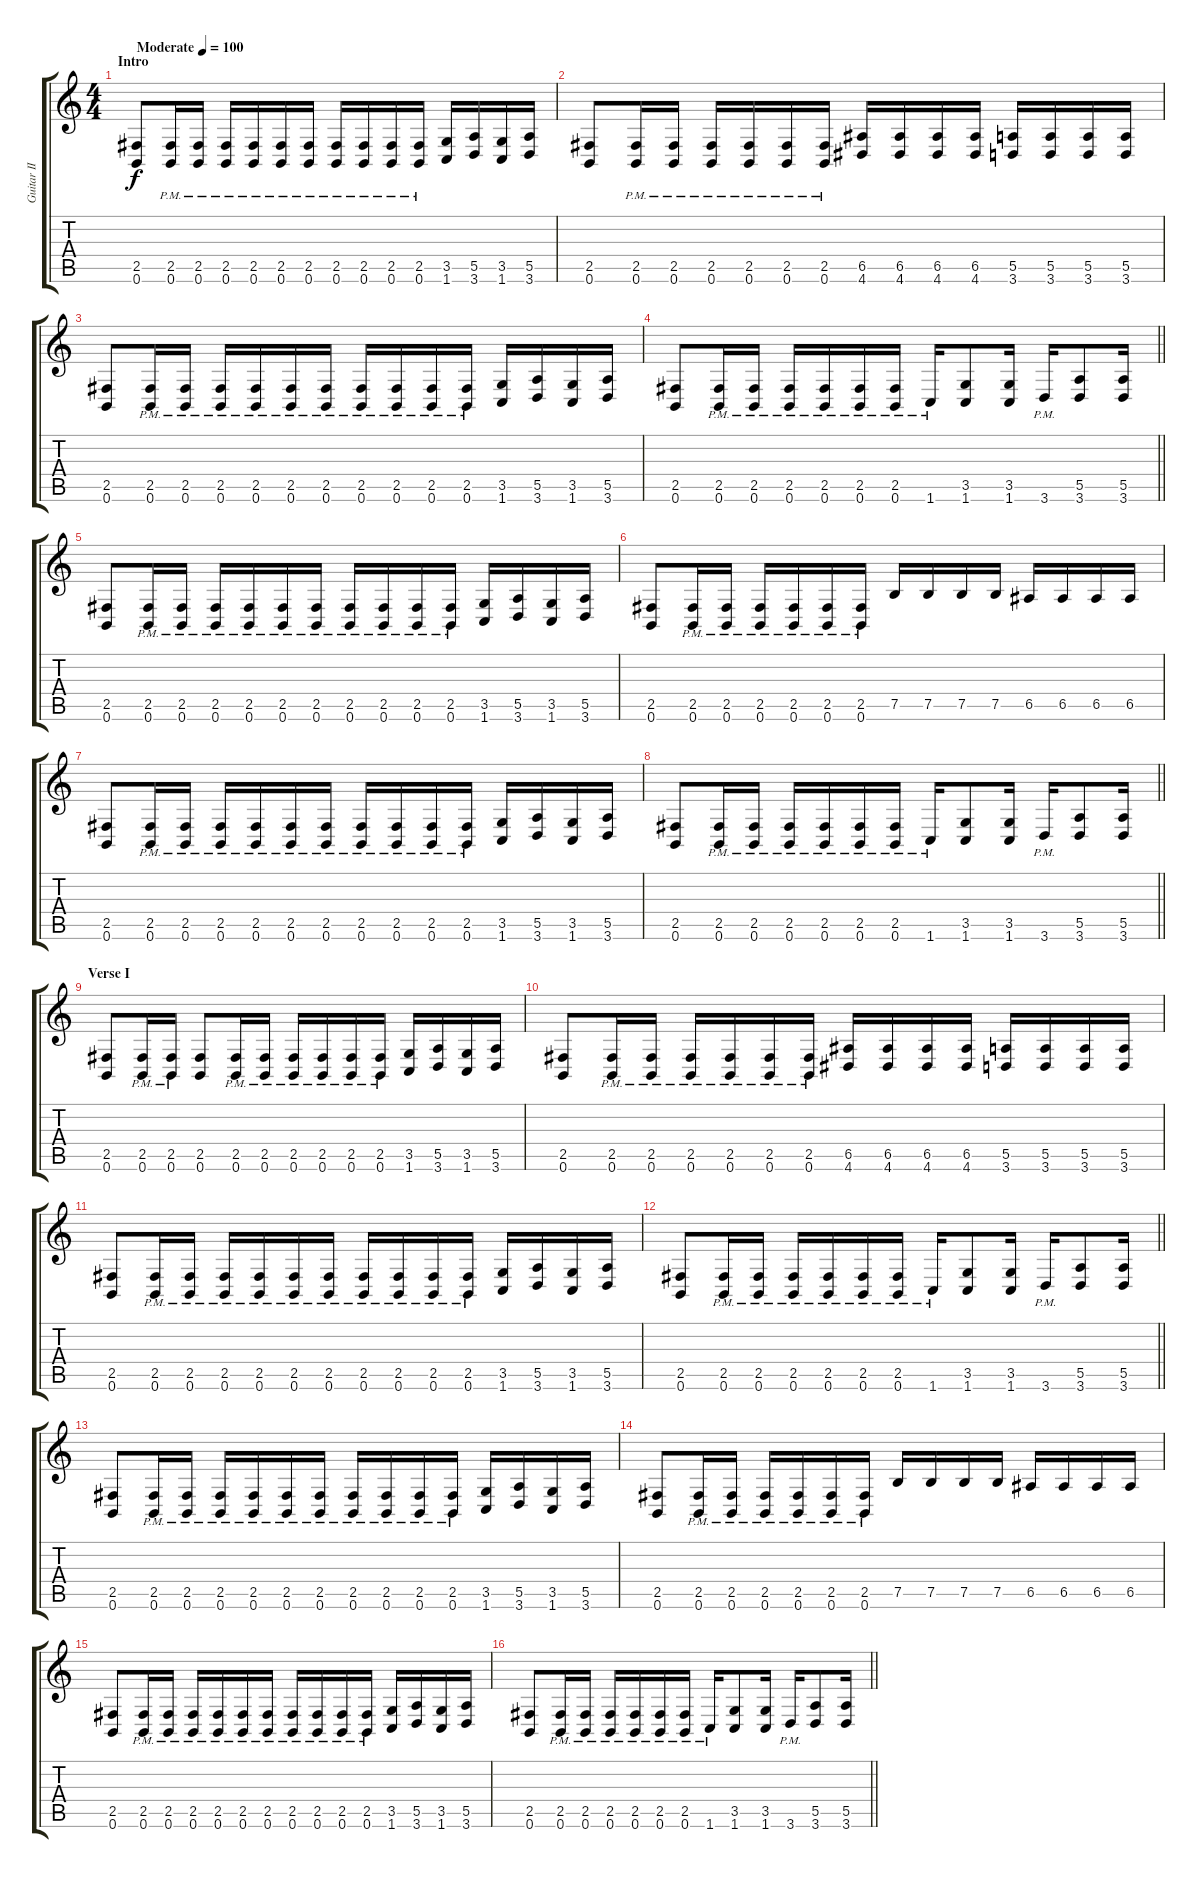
\track ("Guitar II" "Guitar II") {instrument distortionguitar}
\staff {score tabs}
\tuning (B3 Gb3 D3 A2 E2 B1) {hide}
\ts (4 4)
\section ("" "Intro")
\tempo (100 "Moderate")
\clef g2
\ks c
(2.5 0.6).8{dy f instrument distortionguitar} (2.5{pm} 0.6{pm}).16 (2.5{pm} 0.6{pm}).16 (2.5{pm} 0.6{pm}).16 (2.5{pm} 0.6{pm}).16 (2.5{pm} 0.6{pm}).16 (2.5{pm} 0.6{pm}).16 (2.5{pm} 0.6{pm}).16 (2.5{pm} 0.6{pm}).16 (2.5{pm} 0.6{pm}).16 (2.5{pm} 0.6{pm}).16 (3.5 1.6).16 (5.5 3.6).16 (3.5 1.6).16 (5.5 3.6).16 |
(2.5 0.6).8 (2.5{pm} 0.6{pm}).16 (2.5{pm} 0.6{pm}).16 (2.5{pm} 0.6{pm}).16 (2.5{pm} 0.6{pm}).16 (2.5{pm} 0.6{pm}).16 (2.5{pm} 0.6{pm}).16 (6.5 4.6).16 (6.5 4.6).16 (6.5 4.6).16 (6.5 4.6).16 (5.5 3.6).16 (5.5 3.6).16 (5.5 3.6).16 (5.5 3.6).16 |
(2.5 0.6).8 (2.5{pm} 0.6{pm}).16 (2.5{pm} 0.6{pm}).16 (2.5{pm} 0.6{pm}).16 (2.5{pm} 0.6{pm}).16 (2.5{pm} 0.6{pm}).16 (2.5{pm} 0.6{pm}).16 (2.5{pm} 0.6{pm}).16 (2.5{pm} 0.6{pm}).16 (2.5{pm} 0.6{pm}).16 (2.5{pm} 0.6{pm}).16 (3.5 1.6).16 (5.5 3.6).16 (3.5 1.6).16 (5.5 3.6).16 |
\barLineRight lightlight
(2.5 0.6).8 (2.5{pm} 0.6{pm}).16 (2.5{pm} 0.6{pm}).16 (2.5{pm} 0.6{pm}).16 (2.5{pm} 0.6{pm}).16 (2.5{pm} 0.6{pm}).16 (2.5{pm} 0.6{pm}).16 1.6{pm}.16 (3.5 1.6).8 (3.5 1.6).16 3.6{pm}.16 (5.5 3.6).8 (5.5 3.6).16 |
(2.5 0.6).8 (2.5{pm} 0.6{pm}).16 (2.5{pm} 0.6{pm}).16 (2.5{pm} 0.6{pm}).16 (2.5{pm} 0.6{pm}).16 (2.5{pm} 0.6{pm}).16 (2.5{pm} 0.6{pm}).16 (2.5{pm} 0.6{pm}).16 (2.5{pm} 0.6{pm}).16 (2.5{pm} 0.6{pm}).16 (2.5{pm} 0.6{pm}).16 (3.5 1.6).16 (5.5 3.6).16 (3.5 1.6).16 (5.5 3.6).16 |
(2.5 0.6).8 (2.5{pm} 0.6{pm}).16 (2.5{pm} 0.6{pm}).16 (2.5{pm} 0.6{pm}).16 (2.5{pm} 0.6{pm}).16 (2.5{pm} 0.6{pm}).16 (2.5{pm} 0.6{pm}).16 7.5.16 7.5.16 7.5.16 7.5.16 6.5.16 6.5.16 6.5.16 6.5.16 |
(2.5 0.6).8 (2.5{pm} 0.6{pm}).16 (2.5{pm} 0.6{pm}).16 (2.5{pm} 0.6{pm}).16 (2.5{pm} 0.6{pm}).16 (2.5{pm} 0.6{pm}).16 (2.5{pm} 0.6{pm}).16 (2.5{pm} 0.6{pm}).16 (2.5{pm} 0.6{pm}).16 (2.5{pm} 0.6{pm}).16 (2.5{pm} 0.6{pm}).16 (3.5 1.6).16 (5.5 3.6).16 (3.5 1.6).16 (5.5 3.6).16 |
\barLineRight lightlight
(2.5 0.6).8 (2.5{pm} 0.6{pm}).16 (2.5{pm} 0.6{pm}).16 (2.5{pm} 0.6{pm}).16 (2.5{pm} 0.6{pm}).16 (2.5{pm} 0.6{pm}).16 (2.5{pm} 0.6{pm}).16 1.6{pm}.16 (3.5 1.6).8 (3.5 1.6).16 3.6{pm}.16 (5.5 3.6).8 (5.5 3.6).16 |
\section ("" "Verse I")
(2.5 0.6).8 (2.5{pm} 0.6{pm}).16 (2.5{pm} 0.6{pm}).16 (2.5 0.6).8 (2.5{pm} 0.6{pm}).16 (2.5{pm} 0.6{pm}).16 (2.5{pm} 0.6{pm}).16 (2.5{pm} 0.6{pm}).16 (2.5{pm} 0.6{pm}).16 (2.5{pm} 0.6{pm}).16 (3.5 1.6).16 (5.5 3.6).16 (3.5 1.6).16 (5.5 3.6).16 |
(2.5 0.6).8 (2.5{pm} 0.6{pm}).16 (2.5{pm} 0.6{pm}).16 (2.5{pm} 0.6{pm}).16 (2.5{pm} 0.6{pm}).16 (2.5{pm} 0.6{pm}).16 (2.5{pm} 0.6{pm}).16 (6.5 4.6).16 (6.5 4.6).16 (6.5 4.6).16 (6.5 4.6).16 (5.5 3.6).16 (5.5 3.6).16 (5.5 3.6).16 (5.5 3.6).16 |
(2.5 0.6).8 (2.5{pm} 0.6{pm}).16 (2.5{pm} 0.6{pm}).16 (2.5{pm} 0.6{pm}).16 (2.5{pm} 0.6{pm}).16 (2.5{pm} 0.6{pm}).16 (2.5{pm} 0.6{pm}).16 (2.5{pm} 0.6{pm}).16 (2.5{pm} 0.6{pm}).16 (2.5{pm} 0.6{pm}).16 (2.5{pm} 0.6{pm}).16 (3.5 1.6).16 (5.5 3.6).16 (3.5 1.6).16 (5.5 3.6).16 |
\barLineRight lightlight
(2.5 0.6).8 (2.5{pm} 0.6{pm}).16 (2.5{pm} 0.6{pm}).16 (2.5{pm} 0.6{pm}).16 (2.5{pm} 0.6{pm}).16 (2.5{pm} 0.6{pm}).16 (2.5{pm} 0.6{pm}).16 1.6{pm}.16 (3.5 1.6).8 (3.5 1.6).16 3.6{pm}.16 (5.5 3.6).8 (5.5 3.6).16 |
(2.5 0.6).8 (2.5{pm} 0.6{pm}).16 (2.5{pm} 0.6{pm}).16 (2.5{pm} 0.6{pm}).16 (2.5{pm} 0.6{pm}).16 (2.5{pm} 0.6{pm}).16 (2.5{pm} 0.6{pm}).16 (2.5{pm} 0.6{pm}).16 (2.5{pm} 0.6{pm}).16 (2.5{pm} 0.6{pm}).16 (2.5{pm} 0.6{pm}).16 (3.5 1.6).16 (5.5 3.6).16 (3.5 1.6).16 (5.5 3.6).16 |
(2.5 0.6).8 (2.5{pm} 0.6{pm}).16 (2.5{pm} 0.6{pm}).16 (2.5{pm} 0.6{pm}).16 (2.5{pm} 0.6{pm}).16 (2.5{pm} 0.6{pm}).16 (2.5{pm} 0.6{pm}).16 7.5.16 7.5.16 7.5.16 7.5.16 6.5.16 6.5.16 6.5.16 6.5.16 |
(2.5 0.6).8 (2.5{pm} 0.6{pm}).16 (2.5{pm} 0.6{pm}).16 (2.5{pm} 0.6{pm}).16 (2.5{pm} 0.6{pm}).16 (2.5{pm} 0.6{pm}).16 (2.5{pm} 0.6{pm}).16 (2.5{pm} 0.6{pm}).16 (2.5{pm} 0.6{pm}).16 (2.5{pm} 0.6{pm}).16 (2.5{pm} 0.6{pm}).16 (3.5 1.6).16 (5.5 3.6).16 (3.5 1.6).16 (5.5 3.6).16 |
\barLineRight lightlight
(2.5 0.6).8 (2.5{pm} 0.6{pm}).16 (2.5{pm} 0.6{pm}).16 (2.5{pm} 0.6{pm}).16 (2.5{pm} 0.6{pm}).16 (2.5{pm} 0.6{pm}).16 (2.5{pm} 0.6{pm}).16 1.6{pm}.16 (3.5 1.6).8 (3.5 1.6).16 3.6{pm}.16 (5.5 3.6).8 (5.5 3.6).16
